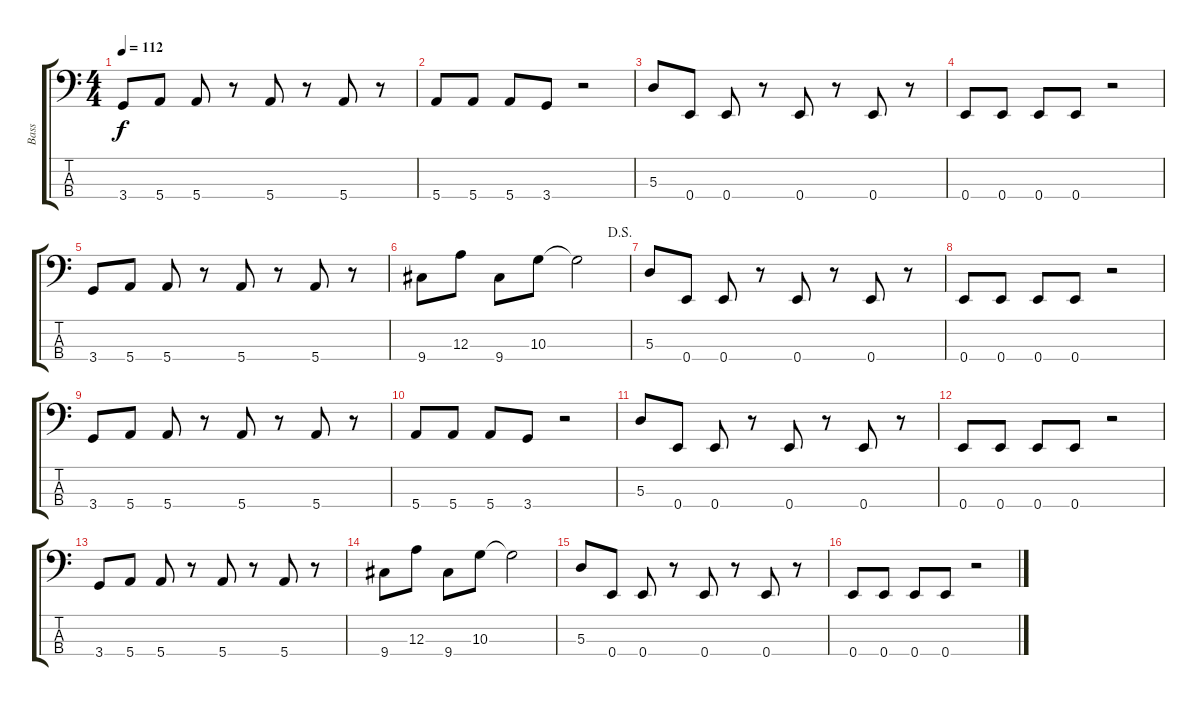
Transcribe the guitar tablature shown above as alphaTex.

\track ("Bass" "Bass") {instrument electricbassfinger}
\staff {score tabs}
\tuning (G2 D2 A1 E1) {hide}
\ts (4 4)
\tempo 112
\clef f4
\ks c
3.4.8{dy f} 5.4.8 5.4.8 r.8 5.4.8 r.8 5.4.8 r.8 |
5.4.8 5.4.8 5.4.8 3.4.8 r.2 |
5.3.8 0.4.8 0.4.8 r.8 0.4.8 r.8 0.4.8 r.8 |
0.4.8 0.4.8 0.4.8 0.4.8 r.2 |
3.4.8 5.4.8 5.4.8 r.8 5.4.8 r.8 5.4.8 r.8 |
\jump dalsegno
9.4.8 12.3.8 9.4.8 10.3.8 10.3{t}.2 |
5.3.8 0.4.8 0.4.8 r.8 0.4.8 r.8 0.4.8 r.8 |
0.4.8 0.4.8 0.4.8 0.4.8 r.2 |
3.4.8 5.4.8 5.4.8 r.8 5.4.8 r.8 5.4.8 r.8 |
5.4.8 5.4.8 5.4.8 3.4.8 r.2 |
5.3.8 0.4.8 0.4.8 r.8 0.4.8 r.8 0.4.8 r.8 |
0.4.8 0.4.8 0.4.8 0.4.8 r.2 |
3.4.8 5.4.8 5.4.8 r.8 5.4.8 r.8 5.4.8 r.8 |
9.4.8 12.3.8 9.4.8 10.3.8 10.3{t}.2 |
5.3.8 0.4.8 0.4.8 r.8 0.4.8 r.8 0.4.8 r.8 |
0.4.8 0.4.8 0.4.8 0.4.8 r.2
